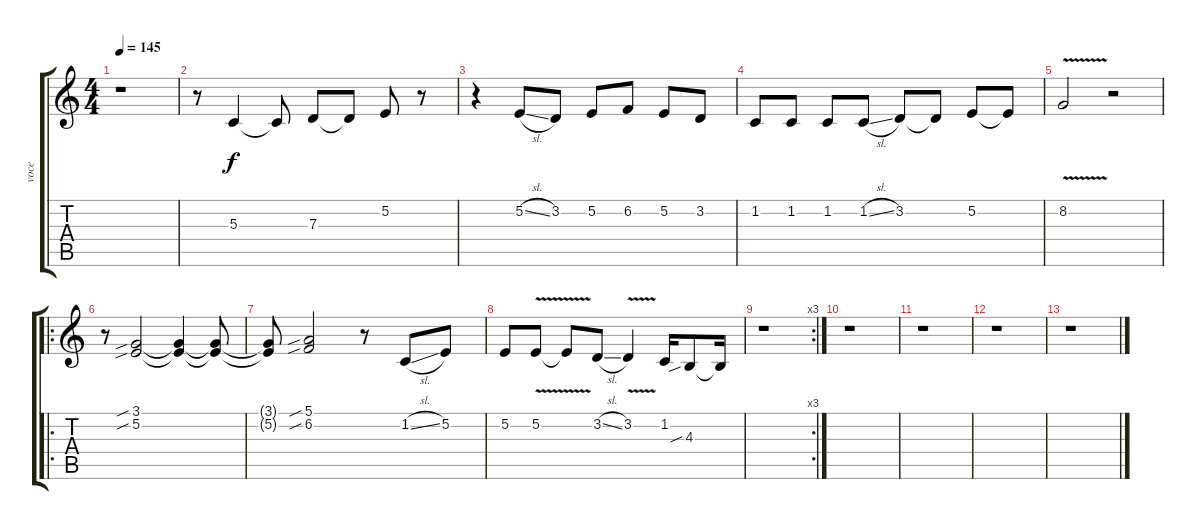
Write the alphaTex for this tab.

\track ("voce" "voce") {instrument lead2sawtooth}
\staff {score tabs}
\tuning (E4 B3 G3 D3 A2 E2) {hide}
\ts (4 4)
\tempo 145
\clef g2
\ks c
r.1{dy f} |
r.8 5.3.4 5.3{t}.8 7.3.8 7.3{t}.8 5.2.8 r.8 |
r.4 5.2{sl}.8 3.2.8 5.2.8 6.2.8 5.2.8 3.2.8 |
1.2.8 1.2.8 1.2.8 1.2{sl}.8 3.2.8 3.2{t}.8 5.2.8 5.2{t}.8 |
8.2{v}.2 r.2 |
\ro
r.8 (3.1{sib} 5.2{sib}).2 (3.1{t} 5.2{t}).4 (3.1{t} 5.2{t}).8 |
(3.1{t} 5.2{t}).8 (5.1{sib} 6.2{sib}).2 r.8 1.2{sl}.8 5.2.8 |
5.2.8 5.2{v}.8 5.2{t}.8 3.2{sl}.8 3.2{v}.4 1.2.16 4.3{sib}.8 4.3{t}.16 |
\rc 3
r.1 |
r.1 |
r.1 |
r.1 |
r.1
